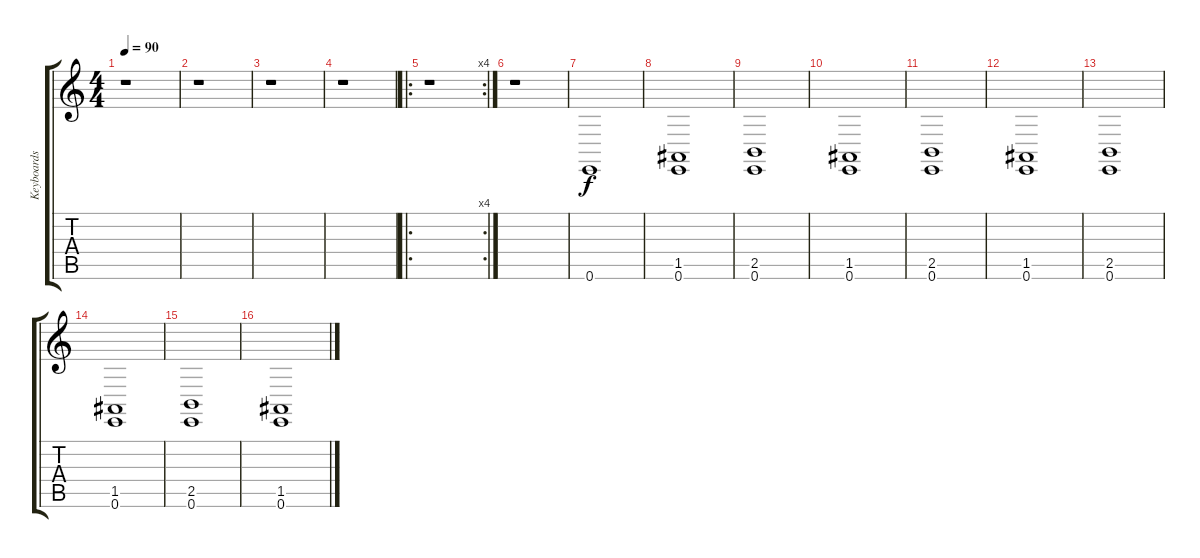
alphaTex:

\track ("Keyboards" "Keyboards") {instrument churchorgan}
\staff {score tabs}
\tuning (E4 B3 G3 D3 A2 E2) {hide}
\ts (4 4)
\tempo 90
\clef g2
\ks c
r.1{dy f} |
r.1 |
r.1 |
r.1 |
\ro
\rc 4
r.1 |
r.1 |
0.6.1{instrument synthstrings1} |
(1.5 0.6).1 |
(2.5 0.6).1 |
(1.5 0.6).1 |
(2.5 0.6).1 |
(1.5 0.6).1 |
(2.5 0.6).1 |
(1.5 0.6).1 |
(2.5 0.6).1 |
(1.5 0.6).1
